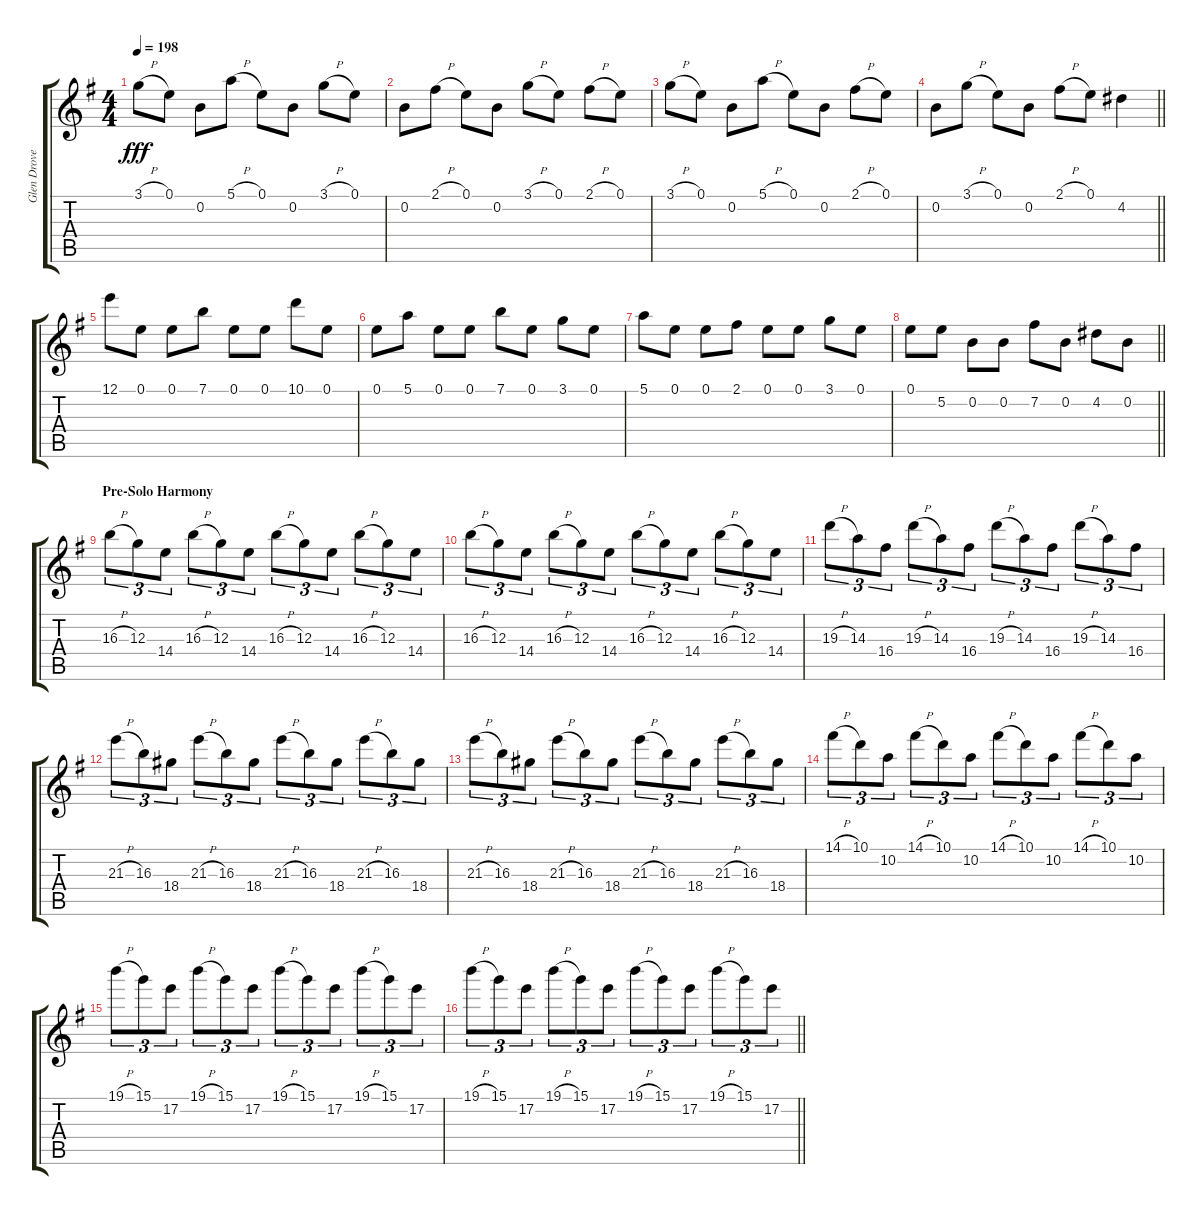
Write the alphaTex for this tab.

\track ("Glen Drover" "Glen Drove") {instrument overdrivenguitar}
\staff {score tabs}
\tuning (E4 B3 G3 D3 A2 E2) {hide}
\ts (4 4)
\tempo 198
\clef g2
\ks g
3.1{h}.8{dy fff} 0.1.8 0.2.8 5.1{h}.8 0.1.8 0.2.8 3.1{h}.8 0.1.8 |
0.2.8 2.1{h}.8 0.1.8 0.2.8 3.1{h}.8 0.1.8 2.1{h}.8 0.1.8 |
3.1{h}.8 0.1.8 0.2.8 5.1{h}.8 0.1.8 0.2.8 2.1{h}.8 0.1.8 |
\barLineRight lightlight
0.2.8 3.1{h}.8 0.1.8 0.2.8 2.1{h}.8 0.1.8 4.2.4 |
12.1.8 0.1.8 0.1.8 7.1.8 0.1.8 0.1.8 10.1.8 0.1.8 |
0.1.8 5.1.8 0.1.8 0.1.8 7.1.8 0.1.8 3.1.8 0.1.8 |
5.1.8 0.1.8 0.1.8 2.1.8 0.1.8 0.1.8 3.1.8 0.1.8 |
\barLineRight lightlight
0.1.8 5.2.8 0.2.8 0.2.8 7.2.8 0.2.8 4.2.8 0.2.8 |
\section ("" "Pre-Solo Harmony")
16.3{h}.8{tu (3 2)} 12.3.8{tu (3 2)} 14.4.8{tu (3 2)} 16.3{h}.8{tu (3 2)} 12.3.8{tu (3 2)} 14.4.8{tu (3 2)} 16.3{h}.8{tu (3 2)} 12.3.8{tu (3 2)} 14.4.8{tu (3 2)} 16.3{h}.8{tu (3 2)} 12.3.8{tu (3 2)} 14.4.8{tu (3 2)} |
16.3{h}.8{tu (3 2)} 12.3.8{tu (3 2)} 14.4.8{tu (3 2)} 16.3{h}.8{tu (3 2)} 12.3.8{tu (3 2)} 14.4.8{tu (3 2)} 16.3{h}.8{tu (3 2)} 12.3.8{tu (3 2)} 14.4.8{tu (3 2)} 16.3{h}.8{tu (3 2)} 12.3.8{tu (3 2)} 14.4.8{tu (3 2)} |
19.3{h}.8{tu (3 2)} 14.3.8{tu (3 2)} 16.4.8{tu (3 2)} 19.3{h}.8{tu (3 2)} 14.3.8{tu (3 2)} 16.4.8{tu (3 2)} 19.3{h}.8{tu (3 2)} 14.3.8{tu (3 2)} 16.4.8{tu (3 2)} 19.3{h}.8{tu (3 2)} 14.3.8{tu (3 2)} 16.4.8{tu (3 2)} |
21.3{h}.8{tu (3 2)} 16.3.8{tu (3 2)} 18.4.8{tu (3 2)} 21.3{h}.8{tu (3 2)} 16.3.8{tu (3 2)} 18.4.8{tu (3 2)} 21.3{h}.8{tu (3 2)} 16.3.8{tu (3 2)} 18.4.8{tu (3 2)} 21.3{h}.8{tu (3 2)} 16.3.8{tu (3 2)} 18.4.8{tu (3 2)} |
21.3{h}.8{tu (3 2)} 16.3.8{tu (3 2)} 18.4.8{tu (3 2)} 21.3{h}.8{tu (3 2)} 16.3.8{tu (3 2)} 18.4.8{tu (3 2)} 21.3{h}.8{tu (3 2)} 16.3.8{tu (3 2)} 18.4.8{tu (3 2)} 21.3{h}.8{tu (3 2)} 16.3.8{tu (3 2)} 18.4.8{tu (3 2)} |
14.1{h}.8{tu (3 2)} 10.1.8{tu (3 2)} 10.2.8{tu (3 2)} 14.1{h}.8{tu (3 2)} 10.1.8{tu (3 2)} 10.2.8{tu (3 2)} 14.1{h}.8{tu (3 2)} 10.1.8{tu (3 2)} 10.2.8{tu (3 2)} 14.1{h}.8{tu (3 2)} 10.1.8{tu (3 2)} 10.2.8{tu (3 2)} |
19.1{h}.8{tu (3 2)} 15.1.8{tu (3 2)} 17.2.8{tu (3 2)} 19.1{h}.8{tu (3 2)} 15.1.8{tu (3 2)} 17.2.8{tu (3 2)} 19.1{h}.8{tu (3 2)} 15.1.8{tu (3 2)} 17.2.8{tu (3 2)} 19.1{h}.8{tu (3 2)} 15.1.8{tu (3 2)} 17.2.8{tu (3 2)} |
\barLineRight lightlight
19.1{h}.8{tu (3 2)} 15.1.8{tu (3 2)} 17.2.8{tu (3 2)} 19.1{h}.8{tu (3 2)} 15.1.8{tu (3 2)} 17.2.8{tu (3 2)} 19.1{h}.8{tu (3 2)} 15.1.8{tu (3 2)} 17.2.8{tu (3 2)} 19.1{h}.8{tu (3 2)} 15.1.8{tu (3 2)} 17.2.8{tu (3 2)}
